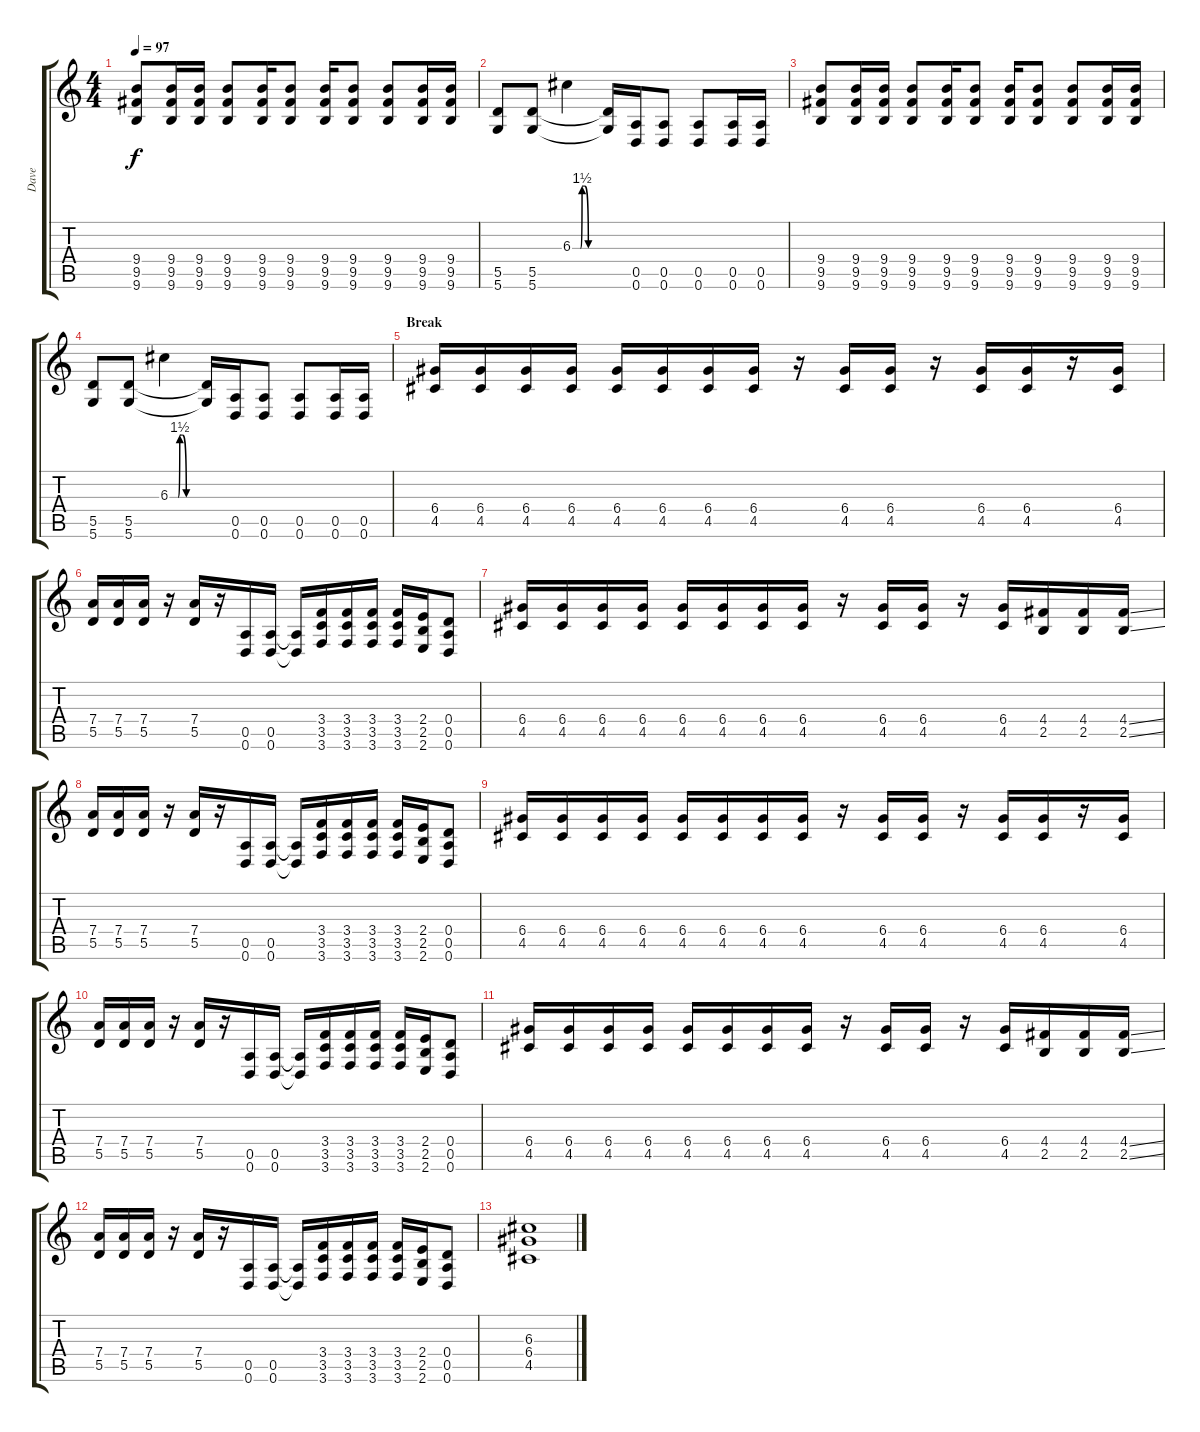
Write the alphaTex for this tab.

\track ("Dave" "Dave") {instrument distortionguitar}
\staff {score tabs}
\tuning (E4 B3 G3 D3 A2 D2) {hide}
\ts (4 4)
\tempo 97
\clef g2
\ks c
(9.4 9.5 9.6).8{dy f instrument distortionguitar} (9.4 9.5 9.6).16 (9.4 9.5 9.6).16 (9.4 9.5 9.6).8 (9.4 9.5 9.6).16 (9.4 9.5 9.6).8 (9.4 9.5 9.6).16 (9.4 9.5 9.6).8 (9.4 9.5 9.6).8 (9.4 9.5 9.6).16 (9.4 9.5 9.6).16 |
(5.5 5.6).8 (5.5 5.6).8 6.3{be (custom 0 0 15 0 18 6 21 6 23 6 30 0 35 0 45 0 60 0)}.4 (5.5{t} 5.6{t}).16 (0.5 0.6).16 (0.5 0.6).8 (0.5 0.6).8 (0.5 0.6).16 (0.5 0.6).16 |
(9.4 9.5 9.6).8{instrument distortionguitar} (9.4 9.5 9.6).16 (9.4 9.5 9.6).16 (9.4 9.5 9.6).8 (9.4 9.5 9.6).16 (9.4 9.5 9.6).8 (9.4 9.5 9.6).16 (9.4 9.5 9.6).8 (9.4 9.5 9.6).8 (9.4 9.5 9.6).16 (9.4 9.5 9.6).16 |
(5.5 5.6).8 (5.5 5.6).8 6.3{be (custom 0 0 15 0 18 6 21 6 23 6 30 0 35 0 45 0 60 0)}.4 (5.5{t} 5.6{t}).16 (0.5 0.6).16 (0.5 0.6).8 (0.5 0.6).8 (0.5 0.6).16 (0.5 0.6).16 |
\section ("" "Break")
(6.4 4.5).16 (6.4 4.5).16 (6.4 4.5).16 (6.4 4.5).16 (6.4 4.5).16 (6.4 4.5).16 (6.4 4.5).16 (6.4 4.5).16 r.16 (6.4 4.5).16 (6.4 4.5).16 r.16 (6.4 4.5).16 (6.4 4.5).16 r.16 (6.4 4.5).16 |
(7.4 5.5).16 (7.4 5.5).16 (7.4 5.5).16 r.16 (7.4 5.5).16 r.16 (0.5 0.6).16 (0.5 0.6).16 (0.5{t} 0.6{t}).16 (3.4 3.5 3.6).16 (3.4 3.5 3.6).16 (3.4 3.5 3.6).16 (3.4 3.5 3.6).16 (2.4 2.5 2.6).16 (0.4 0.5 0.6).8 |
(6.4 4.5).16 (6.4 4.5).16 (6.4 4.5).16 (6.4 4.5).16 (6.4 4.5).16 (6.4 4.5).16 (6.4 4.5).16 (6.4 4.5).16 r.16 (6.4 4.5).16 (6.4 4.5).16 r.16 (6.4 4.5).16 (4.4 2.5).16 (4.4 2.5).16 (4.4{ss} 2.5{ss}).16 |
(7.4 5.5).16 (7.4 5.5).16 (7.4 5.5).16 r.16 (7.4 5.5).16 r.16 (0.5 0.6).16 (0.5 0.6).16 (0.5{t} 0.6{t}).16 (3.4 3.5 3.6).16 (3.4 3.5 3.6).16 (3.4 3.5 3.6).16 (3.4 3.5 3.6).16 (2.4 2.5 2.6).16 (0.4 0.5 0.6).8 |
(6.4 4.5).16 (6.4 4.5).16 (6.4 4.5).16 (6.4 4.5).16 (6.4 4.5).16 (6.4 4.5).16 (6.4 4.5).16 (6.4 4.5).16 r.16 (6.4 4.5).16 (6.4 4.5).16 r.16 (6.4 4.5).16 (6.4 4.5).16 r.16 (6.4 4.5).16 |
(7.4 5.5).16 (7.4 5.5).16 (7.4 5.5).16 r.16 (7.4 5.5).16 r.16 (0.5 0.6).16 (0.5 0.6).16 (0.5{t} 0.6{t}).16 (3.4 3.5 3.6).16 (3.4 3.5 3.6).16 (3.4 3.5 3.6).16 (3.4 3.5 3.6).16 (2.4 2.5 2.6).16 (0.4 0.5 0.6).8 |
(6.4 4.5).16 (6.4 4.5).16 (6.4 4.5).16 (6.4 4.5).16 (6.4 4.5).16 (6.4 4.5).16 (6.4 4.5).16 (6.4 4.5).16 r.16 (6.4 4.5).16 (6.4 4.5).16 r.16 (6.4 4.5).16 (4.4 2.5).16 (4.4 2.5).16 (4.4{ss} 2.5{ss}).16 |
(7.4 5.5).16 (7.4 5.5).16 (7.4 5.5).16 r.16 (7.4 5.5).16 r.16 (0.5 0.6).16 (0.5 0.6).16 (0.5{t} 0.6{t}).16 (3.4 3.5 3.6).16 (3.4 3.5 3.6).16 (3.4 3.5 3.6).16 (3.4 3.5 3.6).16 (2.4 2.5 2.6).16 (0.4 0.5 0.6).8 |
(6.3 6.4 4.5).1
